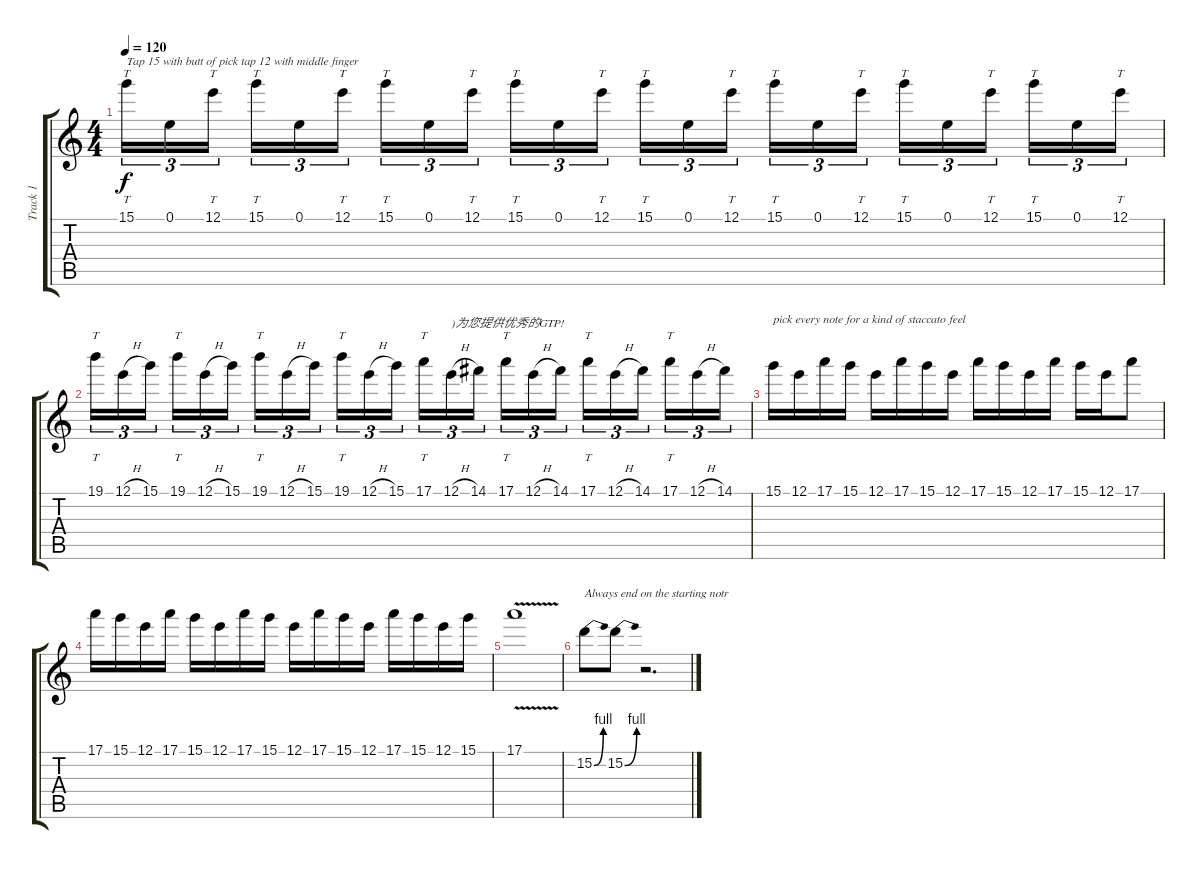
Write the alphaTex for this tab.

\track ("Track 1" "Track 1") {instrument overdrivenguitar}
\staff {score tabs}
\tuning (E4 B3 G3 D3 A2 E2) {hide}
\ts (4 4)
\tempo 120
\clef g2
\ks c
15.1.16{tt tu (3 2) txt "Tap 15 with butt of pick tap 12 with middle finger" dy f} 0.1.16{tu (3 2)} 12.1.16{tt tu (3 2) beam splitsecondary} 15.1.16{tt tu (3 2)} 0.1.16{tu (3 2)} 12.1.16{tt tu (3 2)} 15.1.16{tt tu (3 2)} 0.1.16{tu (3 2)} 12.1.16{tt tu (3 2) beam splitsecondary} 15.1.16{tt tu (3 2)} 0.1.16{tu (3 2)} 12.1.16{tt tu (3 2)} 15.1.16{tt tu (3 2)} 0.1.16{tu (3 2)} 12.1.16{tt tu (3 2) beam splitsecondary} 15.1.16{tt tu (3 2)} 0.1.16{tu (3 2)} 12.1.16{tt tu (3 2)} 15.1.16{tt tu (3 2)} 0.1.16{tu (3 2)} 12.1.16{tt tu (3 2) beam splitsecondary} 15.1.16{tt tu (3 2)} 0.1.16{tu (3 2)} 12.1.16{tt tu (3 2)} |
19.1.16{tt tu (3 2)} 12.1{h}.16{tu (3 2)} 15.1.16{tu (3 2) beam splitsecondary} 19.1.16{tt tu (3 2)} 12.1{h}.16{tu (3 2)} 15.1.16{tu (3 2)} 19.1.16{tt tu (3 2)} 12.1{h}.16{tu (3 2)} 15.1.16{tu (3 2) beam splitsecondary} 19.1.16{tt tu (3 2)} 12.1{h}.16{tu (3 2)} 15.1.16{tu (3 2)} 17.1.16{tt tu (3 2)} 12.1{h}.16{tu (3 2) txt ")为您提供优秀的GTP!"} 14.1.16{tu (3 2) beam splitsecondary} 17.1.16{tt tu (3 2)} 12.1{h}.16{tu (3 2)} 14.1.16{tu (3 2)} 17.1.16{tt tu (3 2)} 12.1{h}.16{tu (3 2)} 14.1.16{tu (3 2) beam splitsecondary} 17.1.16{tt tu (3 2)} 12.1{h}.16{tu (3 2)} 14.1.16{tu (3 2)} |
15.1.16{txt "pick every note for a kind of staccato feel"} 12.1.16 17.1.16 15.1.16 12.1.16 17.1.16 15.1.16 12.1.16 17.1.16 15.1.16 12.1.16 17.1.16 15.1.16 12.1.16 17.1.8 |
17.1.16 15.1.16 12.1.16 17.1.16 15.1.16 12.1.16 17.1.16 15.1.16 12.1.16 17.1.16 15.1.16 12.1.16 17.1.16 15.1.16 12.1.16 15.1.16 |
17.1{v}.1 |
15.2{be (bend 0 0 60 4)}.8{txt "Always end on the starting notr"} 15.2{be (bend 0 0 60 4)}.8 r.2{d}
